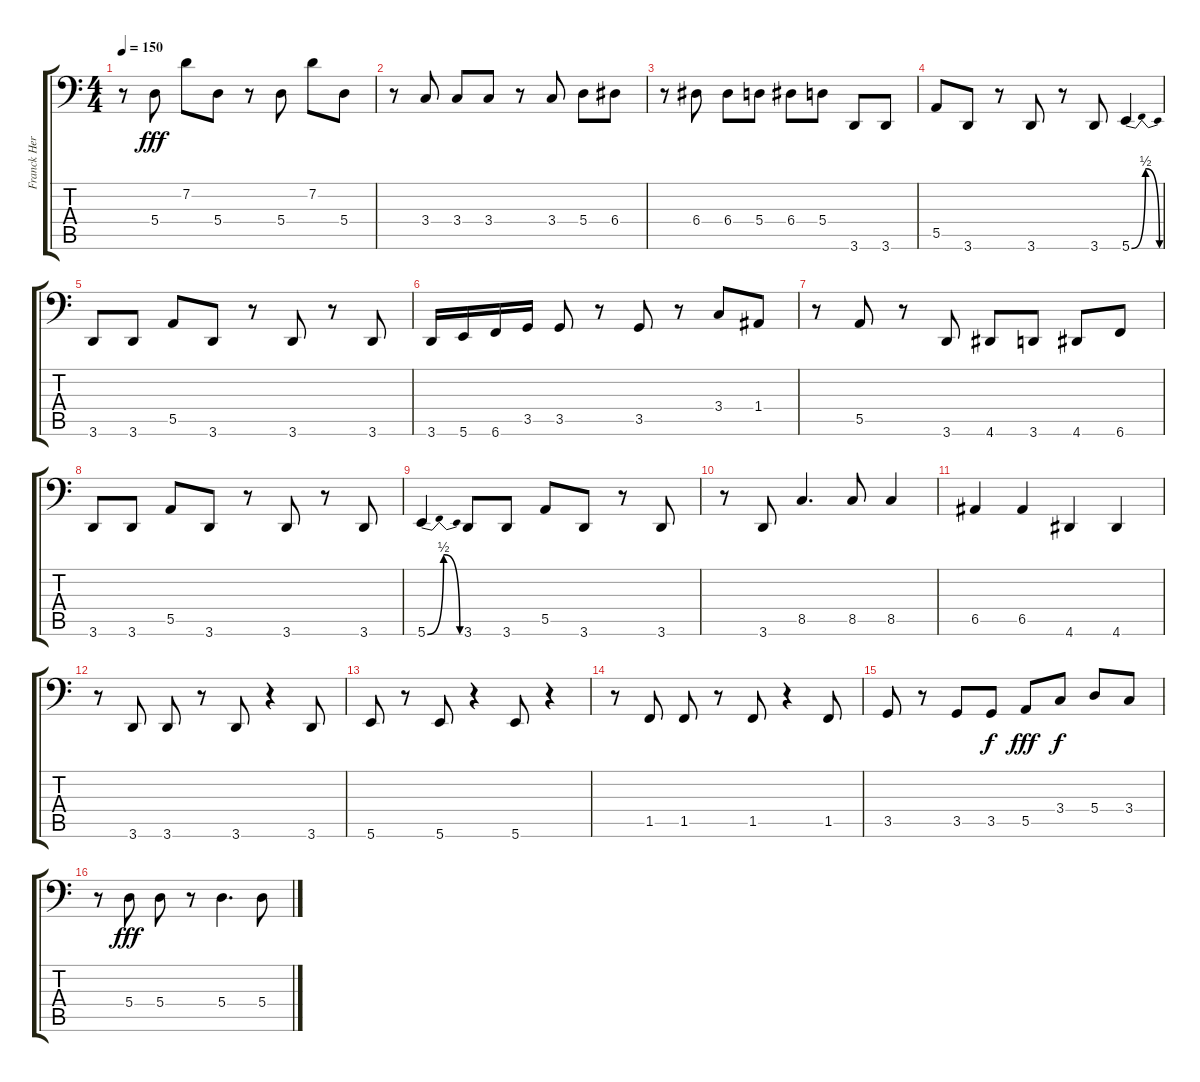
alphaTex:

\track ("Franck Hermanny - Bass 6 strings" "Franck Her") {instrument electricbassfinger}
\staff {score tabs}
\tuning (C3 G2 D2 A1 E1 B0) {hide}
\ts (4 4)
\tempo 150
\clef f4
\ks c
r.8{dy fff} 5.4.8 7.2.8 5.4.8 r.8 5.4.8 7.2.8 5.4.8 |
r.8 3.4.8 3.4.8 3.4.8 r.8 3.4.8 5.4.8 6.4.8 |
r.8 6.4.8 6.4.8 5.4.8 6.4.8 5.4.8 3.6.8 3.6.8 |
5.5.8 3.6.8 r.8 3.6.8 r.8 3.6.8 5.6{be (bendrelease 0 0 15 2 29 2 60 0)}.4 |
3.6.8 3.6.8 5.5.8 3.6.8 r.8 3.6.8 r.8 3.6.8 |
3.6.16 5.6.16 6.6.16 3.5.16 3.5.8 r.8 3.5.8 r.8 3.4.8 1.4.8 |
r.8 5.5.8 r.8 3.6.8 4.6.8 3.6.8 4.6.8 6.6.8 |
3.6.8 3.6.8 5.5.8 3.6.8 r.8 3.6.8 r.8 3.6.8 |
5.6{be (bendrelease 0 0 15 2 31 2 60 0)}.4 3.6.8 3.6.8 5.5.8 3.6.8 r.8 3.6.8 |
r.8 3.6.8 8.5.4{d} 8.5.8 8.5.4 |
6.5.4 6.5.4 4.6.4 4.6.4 |
r.8 3.6.8 3.6.8 r.8 3.6.8 r.4 3.6.8 |
5.6.8 r.8 5.6.8 r.4 5.6.8 r.4 |
r.8 1.5.8 1.5.8 r.8 1.5.8 r.4 1.5.8 |
3.5.8 r.8 3.5.8 3.5.8{dy f} 5.5.8{dy fff} 3.4.8{dy f} 5.4.8 3.4.8 |
r.8 5.4.8{dy fff} 5.4.8 r.8 5.4.4{d} 5.4.8
